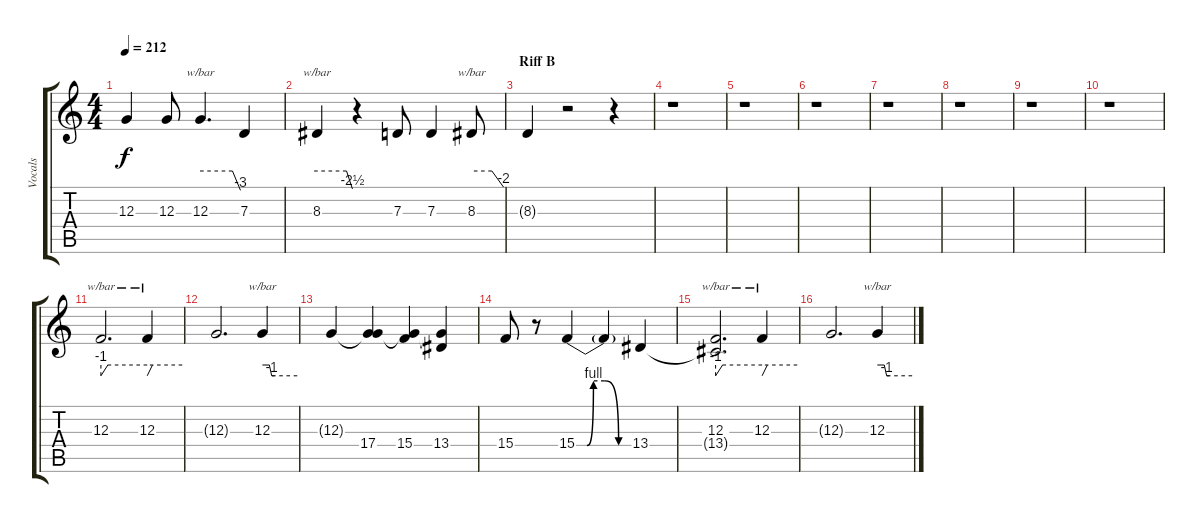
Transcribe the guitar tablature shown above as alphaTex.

\track ("Vocals" "Vocals") {instrument viola}
\staff {score tabs}
\tuning (E4 B3 G3 D3 A2 E2) {hide}
\ts (4 4)
\tempo 212
\clef g2
\ks c
12.3.4{dy f} 12.3.8 12.3.4{d tbe (custom default 0 0 48 0 60 -12)} 7.3.4 |
8.3.4{tbe (custom default 0 0 50 0 60 -10)} r.4 7.3.8 7.3.4 8.3.8{tbe (custom default 0 0 38 0 60 -8)} |
\section ("" "Riff B")
8.3{t}.4 r.2 r.4 |
r.1 |
r.1 |
r.1 |
r.1 |
r.1 |
r.1 |
r.1 |
12.3.2{d tbe (custom default 0 -4 9 0 60 0)} 12.3.4{tbe (custom default 0 -4 9 0 60 0)} |
12.3{t}.2{d} 12.3.4{tbe (custom default 0 0 12 0 16 -4 21 -4 60 -4)} |
12.3{t}.4 (12.3{t} 17.4).4 (12.3{t} 15.4).4 (12.3{t} 13.4).4 |
15.4.8 r.8 15.4{be (custom 0 0 11 0 18 4 30 4 45 0 60 0)}.4 15.4{t}.4 13.4.4 |
(12.3 13.4{t}).2{d tbe (custom default 0 -4 9 0 60 0)} 12.3.4{tbe (custom default 0 -4 9 0 60 0)} |
12.3{t}.2{d} 12.3.4{tbe (custom default 0 0 12 0 16 -4 21 -4 60 -4)}
